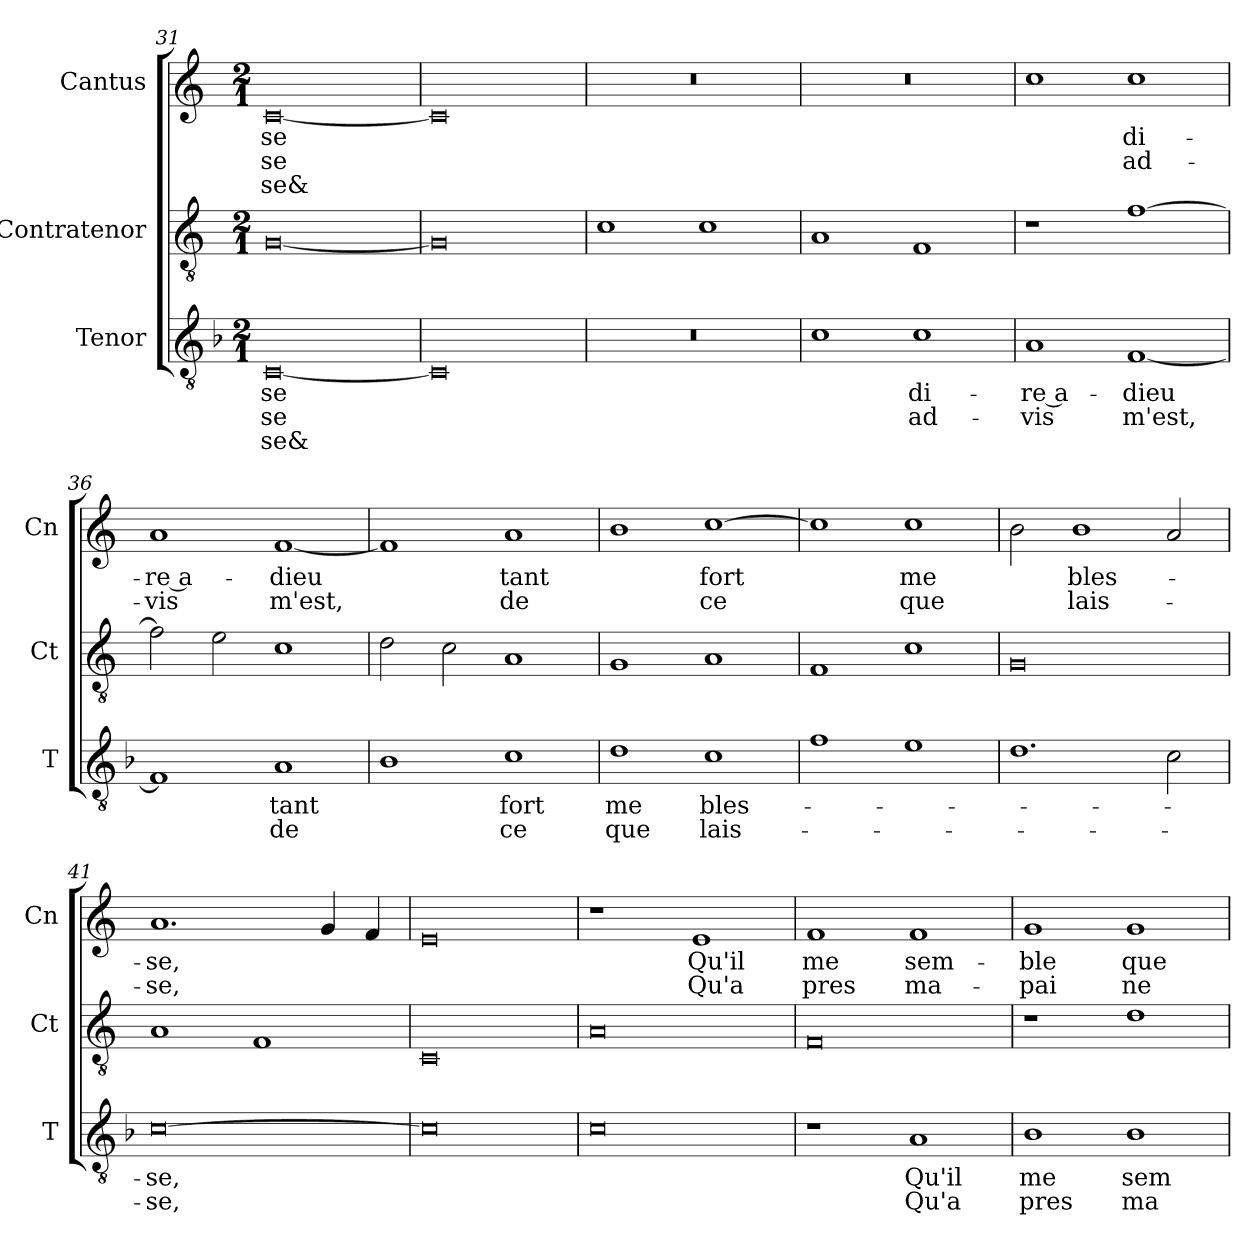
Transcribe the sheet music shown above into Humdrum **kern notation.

**kern	**text	**text	**text	**kern	**kern	**text	**text	**text
*part3	*part3	*part3	*part3	*part2	*part1	*part1	*part1	*part1
*staff3	*staff3	*staff3	*staff3	*staff2	*staff1	*staff1	*staff1	*staff1
*I"Tenor	*	*	*	*I"Contratenor	*I"Cantus	*	*	*
*I'T	*	*	*	*I'Ct	*I'Cn	*	*	*
*clefGv2	*	*	*	*clefGv2	*clefG2	*	*	*
*k[b-]	*	*	*	*k[]	*k[]	*	*	*
*M2/1	*	*	*	*M2/1	*M2/1	*	*	*
=31	=31	=31	=31	=31	=31	=31	=31	=31
[0C	-se	-se	-se&	[0G	[0c	-se	-se	-se&
=32	=32	=32	=32	=32	=32	=32	=32	=32
0C]	.	.	.	0G]	0c]	.	.	.
=33	=33	=33	=33	=33	=33	=33	=33	=33
0r	.	.	.	1c	0r	.	.	.
.	.	.	.	1c	.	.	.	.
=34	=34	=34	=34	=34	=34	=34	=34	=34
1c	.	.	.	1A	0r	.	.	.
1c	di-	ad-	.	1F	.	.	.	.
=35	=35	=35	=35	=35	=35	=35	=35	=35
1A	-re a-	-vis	.	1r	1cc	.	.	.
[1F	-dieu	m'est,	.	[1f	1cc	di-	ad-	.
=36	=36	=36	=36	=36	=36	=36	=36	=36
1F]	.	.	.	2f\]	1a	-re a-	-vis	.
.	.	.	.	2e\	.	.	.	.
1A	tant	de	.	1c	[1f	-dieu	m'est,	.
=37	=37	=37	=37	=37	=37	=37	=37	=37
1B-	.	.	.	2d\	1f]	.	.	.
.	.	.	.	2c\	.	.	.	.
1c	fort	ce	.	1A	1a	tant	de	.
=38	=38	=38	=38	=38	=38	=38	=38	=38
1d	me	que	.	1G	1b	.	.	.
1c	bles-	lais-	.	1A	[1cc	fort	ce	.
=39	=39	=39	=39	=39	=39	=39	=39	=39
1f	.	.	.	1F	1cc]	.	.	.
1e	.	.	.	1c	1cc	me	que	.
=40	=40	=40	=40	=40	=40	=40	=40	=40
1.d	.	.	.	0G	2b\	.	.	.
.	.	.	.	.	1b	bles-	lais-	.
2c\	.	.	.	.	2a/	.	.	.
=41	=41	=41	=41	=41	=41	=41	=41	=41
[0c	-se,	-se,	.	1A	1.a	-se,	-se,	.
.	.	.	.	1F	.	.	.	.
.	.	.	.	.	4g/	.	.	.
.	.	.	.	.	4f/	.	.	.
=42	=42	=42	=42	=42	=42	=42	=42	=42
0c]	.	.	.	0C	0e	.	.	.
=43	=43	=43	=43	=43	=43	=43	=43	=43
0c	.	.	.	0A	1r	.	.	.
.	.	.	.	.	1e	Qu'il	Qu'a	.
=44	=44	=44	=44	=44	=44	=44	=44	=44
1r	.	.	.	0F	1f	me	pres	.
1A	Qu'il	Qu'a	.	.	1f	sem-	ma-	.
=45	=45	=45	=45	=45	=45	=45	=45	=45
1B-	me	pres	.	1r	1g	-ble	-pai	.
1B-	sem-	ma-	.	1d	1g	que	ne-	.
=	=	=	=	=	=	=	=	=
*-	*-	*-	*-	*-	*-	*-	*-	*-
